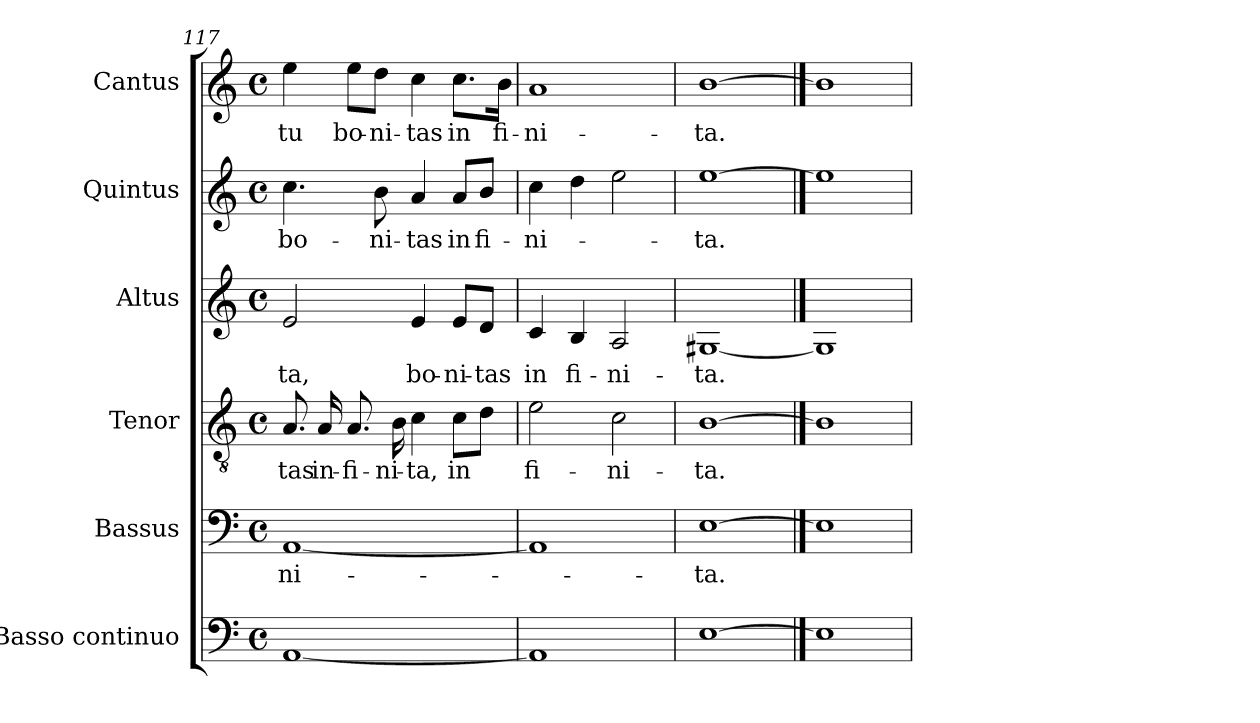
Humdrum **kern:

**kern	**kern	**text	**kern	**text	**kern	**text	**kern	**text	**kern	**text
*part6	*part5	*part5	*part4	*part4	*part3	*part3	*part2	*part2	*part1	*part1
*staff6	*staff5	*staff5	*staff4	*staff4	*staff3	*staff3	*staff2	*staff2	*staff1	*staff1
*I"Basso continuo	*I"Bassus	*	*I"Tenor	*	*I"Altus	*	*I"Quintus	*	*I"Cantus	*
*I'BC	*I'B	*	*I'T	*	*I'A	*	*I'Q	*	*I'C	*
*clefF4	*clefF4	*	*clefGv2	*	*clefG2	*	*clefG2	*	*clefG2	*
*k[]	*k[]	*	*k[]	*	*k[]	*	*k[]	*	*k[]	*
*C:	*C:	*	*C:	*	*C:	*	*C:	*	*C:	*
*M4/4	*M4/4	*	*M4/4	*	*M4/4	*	*M4/4	*	*M4/4	*
*met(c)	*met(c)	*	*met(c)	*	*met(c)	*	*met(c)	*	*met(c)	*
=117	=117	=117	=117	=117	=117	=117	=117	=117	=117	=117
!	!	!LO:LY:b	!	!LO:LY:b	!	!LO:LY:b	!	!LO:LY:b	!	!LO:LY:b
[1AA	[1AA	-ni-	8.A/	-tas	2e/	-ta,	4.cc\	bo-	4ee\	tu
!	!	!	!	!LO:LY:b	!	!	!	!	!	!
.	.	.	16A/	in-	.	.	.	.	.	.
!	!	!	!	!LO:LY:b	!	!	!	!	!	!LO:LY:b
.	.	.	8.A/	-fi-	.	.	.	.	8ee\L	bo-
!	!	!	!	!	!	!	!	!LO:LY:b	!	!LO:LY:b
.	.	.	.	.	.	.	8b\	-ni-	8dd\J	-ni-
!	!	!	!	!LO:LY:b	!	!	!	!	!	!
.	.	.	16B\	-ni-	.	.	.	.	.	.
!	!	!	!	!LO:LY:b	!	!LO:LY:b	!	!LO:LY:b	!	!LO:LY:b
.	.	.	4c\	-ta,	4e/	bo-	4a/	-tas	4cc\	-tas
!	!	!	!	!LO:LY:b	!	!LO:LY:b	!	!LO:LY:b	!	!LO:LY:b
.	.	.	8c\L	in	8e/L	-ni-	8a/L	in	8.cc\L	in
!	!	!	!	!	!	!LO:LY:b	!	!LO:LY:b	!	!
.	.	.	8d\J	.	8d/J	-tas	8b/J	fi-	.	.
!	!	!	!	!	!	!	!	!	!	!LO:LY:b
.	.	.	.	.	.	.	.	.	16b\Jk	fi-
=118	=118	=118	=118	=118	=118	=118	=118	=118	=118	=118
!	!	!	!	!LO:LY:b	!	!LO:LY:b	!	!LO:LY:b	!	!LO:LY:b
1AA]	1AA]	.	2e\	fi-	4c/	in	4cc\	-ni-	1a	-ni-
!	!	!	!	!	!	!LO:LY:b	!	!	!	!
.	.	.	.	.	4B/	fi-	4dd\	.	.	.
!	!	!	!	!LO:LY:b	!	!LO:LY:b	!	!	!	!
.	.	.	2c\	-ni-	2A/	-ni-	2ee\	.	.	.
=119	=119	=119	=119	=119	=119	=119	=119	=119	=119	=119
!	!	!LO:LY:b	!	!LO:LY:b	!	!LO:LY:b	!	!LO:LY:b	!	!LO:LY:b
[1E	[1E	-ta.	[1B	-ta.	[1G#X	-ta.	[1ee	-ta.	[1b	-ta.
==120	==120	==120	==120	==120	==120	==120	==120	==120	==120	==120
1E]	1E]	.	1B]	.	1G#]	.	1ee]	.	1b]	.
=	=	=	=	=	=	=	=	=	=	=
*-	*-	*-	*-	*-	*-	*-	*-	*-	*-	*-
